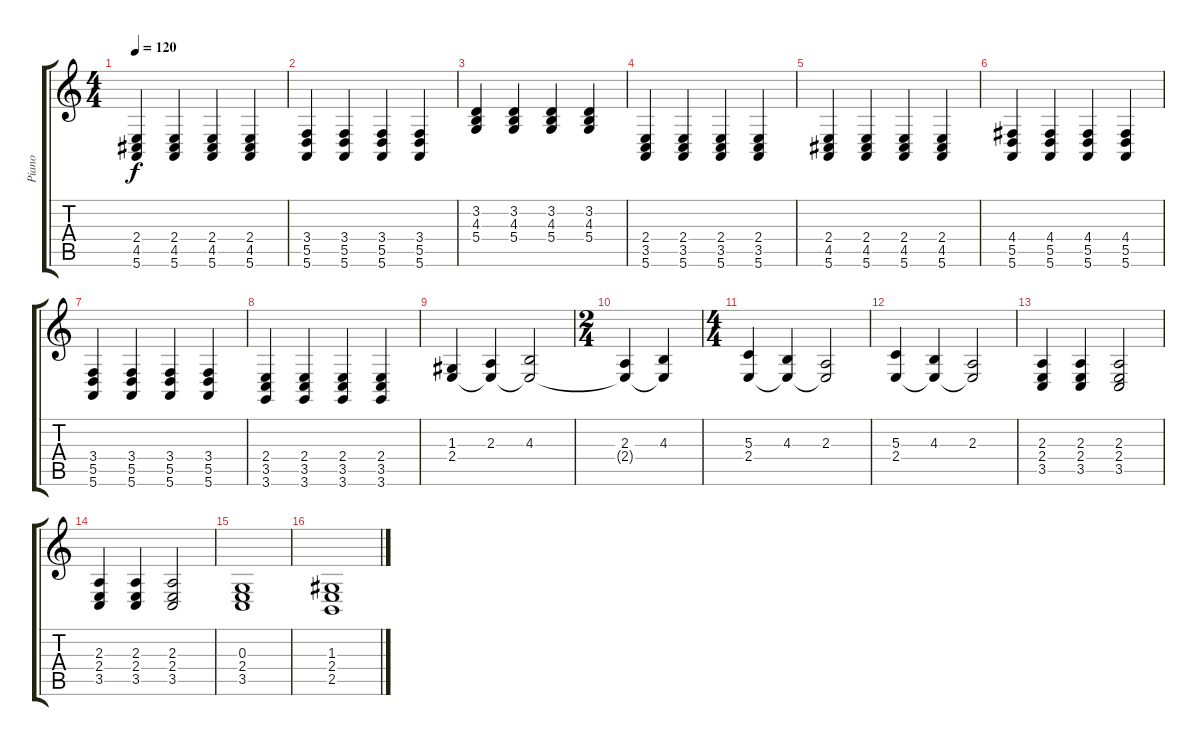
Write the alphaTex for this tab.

\track ("Piano" "Piano") {instrument acousticgrandpiano}
\staff {score tabs}
\tuning (E4 B3 G3 D3 A2 E2) {hide}
\ts (4 4)
\tempo 120
\clef g2
\ks c
(2.4 4.5 5.6).4{dy f} (2.4 4.5 5.6).4 (2.4 4.5 5.6).4 (2.4 4.5 5.6).4 |
(3.4 5.5 5.6).4 (3.4 5.5 5.6).4 (3.4 5.5 5.6).4 (3.4 5.5 5.6).4 |
(3.2 4.3 5.4).4 (3.2 4.3 5.4).4 (3.2 4.3 5.4).4 (3.2 4.3 5.4).4 |
(2.4 3.5 5.6).4 (2.4 3.5 5.6).4 (2.4 3.5 5.6).4 (2.4 3.5 5.6).4 |
(2.4 4.5 5.6).4 (2.4 4.5 5.6).4 (2.4 4.5 5.6).4 (2.4 4.5 5.6).4 |
(4.4 5.5 5.6).4 (4.4 5.5 5.6).4 (4.4 5.5 5.6).4 (4.4 5.5 5.6).4 |
(3.4 5.5 5.6).4 (3.4 5.5 5.6).4 (3.4 5.5 5.6).4 (3.4 5.5 5.6).4 |
(2.4 3.5 3.6).4 (2.4 3.5 3.6).4 (2.4 3.5 3.6).4 (2.4 3.5 3.6).4 |
(1.3 2.4).4 (2.3 2.4{t}).4 (4.3 2.4{t}).2 |
\ts (2 4)
(2.3 2.4{t}).4 (4.3 2.4{t}).4 |
\ts (4 4)
(5.3 2.4).4 (4.3 2.4{t}).4 (2.3 2.4{t}).2 |
(5.3 2.4).4 (4.3 2.4{t}).4 (2.3 2.4{t}).2 |
(2.3 2.4 3.5).4 (2.3 2.4 3.5).4 (2.3 2.4 3.5).2 |
(2.3 2.4 3.5).4 (2.3 2.4 3.5).4 (2.3 2.4 3.5).2 |
(0.3 2.4 3.5).1 |
(1.3 2.4 2.5).1
